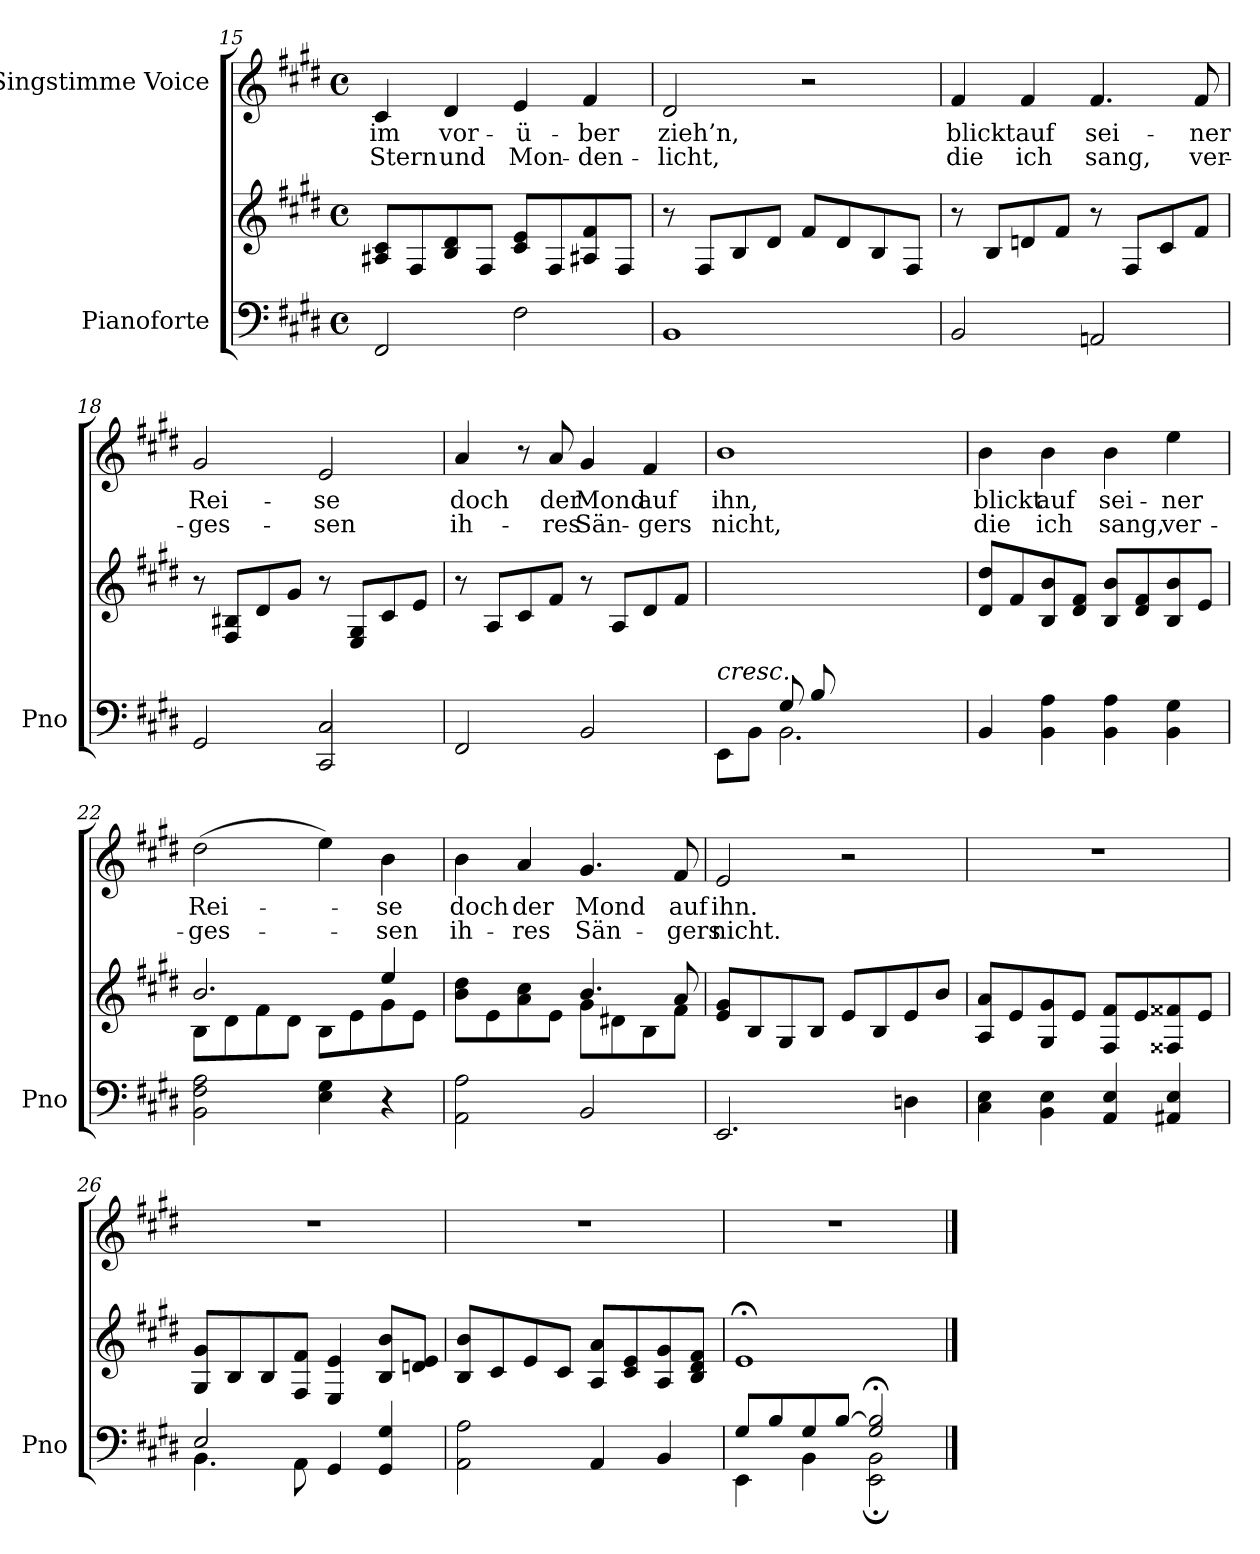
**kern	**kern	**kern	**text	**text
*part2	*part2	*part1	*part1	*part1
*staff3	*staff2	*staff1	*staff1	*staff1
*I"Pianoforte	*	*I"Singstimme Voice	*	*
*I'Pno	*	*	*	*
*clefF4	*clefG2	*clefG2	*	*
*k[f#c#g#d#]	*k[f#c#g#d#]	*k[f#c#g#d#]	*	*
*M4/4	*M4/4	*M4/4	*	*
*met(c)	*met(c)	*met(c)	*	*
=15	=15	=15	=15	=15
2FF#/	8A#X/ 8c#/L	4c#/	im	Stern
.	8F#/	.	.	.
.	8B/ 8d#/	4d#/	vor-	und
.	8F#/J	.	.	.
2F#\	8c#/ 8e/L	4e/	-ü-	Mon-
.	8F#/	.	.	.
.	8A#X/ 8f#/	4f#/	-ber	-den-
.	8F#/J	.	.	.
=16	=16	=16	=16	=16
1BB	8r	2d#/	zieh’n,	-licht,
.	8F#/L	.	.	.
.	8B/	.	.	.
.	8d#/J	.	.	.
.	8f#/L	2r	.	.
.	8d#/	.	.	.
.	8B/	.	.	.
.	8F#/J	.	.	.
=17	=17	=17	=17	=17
2BB/	8r	4f#/	blickt	die
.	8B/L	.	.	.
.	8dn/	4f#/	auf	ich
.	8f#/J	.	.	.
2AAn/	8r	4.f#/	sei-	sang,
.	8F#/L	.	.	.
.	8c#/	.	.	.
.	8f#/J	8f#/	-ner	ver-
=18	=18	=18	=18	=18
2GG#/	8r	2g#/	Rei-	-ges-
.	8F#/ 8B#X/L	.	.	.
.	8d#/	.	.	.
.	8g#/J	.	.	.
2CC#/ 2C#/	8r	2e/	-se	-sen
.	8E/ 8G#/L	.	.	.
.	8c#/	.	.	.
.	8e/J	.	.	.
=19	=19	=19	=19	=19
2FF#/	8r	4a/	doch	ih-
.	8A/L	.	.	.
.	8c#/	8r	.	.
.	8f#/J	8a/	der	-res
2BB/	8r	4g#/	Mond	Sän-
.	8A/L	.	.	.
.	8d#/	4f#/	auf	-gers
.	8f#/J	.	.	.
=20	=20	=20	=20	=20
*^	*	*	*	*
!	!	!LO:TX:b:i:t=cresc.	!	!	!
8EE\L	4ryy	2ryy	1b	ihn,	nicht,
8BB\J	.	.	.	.	.
8G#/L	2.BB\	.	.	.	.
8B/	.	.	.	.	.
2ryy	.	8e\	.	.	.
.	.	8g#\	.	.	.
.	.	8b\	.	.	.
.	.	8ee\J	.	.	.
*v	*v	*	*	*	*
=21	=21	=21	=21	=21
4BB/	8d#/ 8dd#/L	4b\	blickt	die
.	8f#/	.	.	.
4BB\ 4A\	8B/ 8b/	4b\	auf	ich
.	8d#/ 8f#/J	.	.	.
4BB\ 4A\	8B/ 8b/L	4b\	sei-	sang,
.	8d#/ 8f#/	.	.	.
4BB\ 4G#\	8B/ 8b/	4ee\	-ner	ver-
.	8e/J	.	.	.
=22	=22	=22	=22	=22
*	*^	*	*	*
2BB\ 2F#\ 2A\	2.b/	8B\L	(2dd#\	Rei-	-ges-
.	.	8d#\	.	.	.
.	.	8f#\	.	.	.
.	.	8d#\J	.	.	.
4E\ 4G#\	.	8B\L	4ee\)	.	.
.	.	8e\	.	.	.
4r	4ee/	8g#\	4b\	-se	-sen
.	.	8e\J	.	.	.
=23	=23	=23	=23	=23	=23
2AA\ 2A\	8b\ 8dd#\L	2ryy	4b\	doch	ih-
.	8e\	.	.	.	.
.	8a\ 8cc#\	.	4a/	der	-res
.	8e\J	.	.	.	.
2BB/	4.b/	8g#\L	4.g#/	Mond	Sän-
.	.	8d#X\	.	.	.
.	.	8B\	.	.	.
.	8a/	8f#\J	8f#/	auf	-gers
*	*v	*v	*	*	*
=24	=24	=24	=24	=24
2.EE/	8e/ 8g#/L	2e/	ihn.	nicht.
.	8B/	.	.	.
.	8G#/	.	.	.
.	8B/J	.	.	.
.	8e/L	2r	.	.
.	8B/	.	.	.
4Dn\	8e/	.	.	.
.	8b/J	.	.	.
=25	=25	=25	=25	=25
4C#\ 4E\	8A/ 8a/L	1r	.	.
.	8e/	.	.	.
4BB\ 4E\	8G#/ 8g#/	.	.	.
.	8e/J	.	.	.
4AA/ 4E/	8F#/ 8f#/L	.	.	.
.	8e/	.	.	.
4AA#X/ 4E/	8F##X/ 8f##X/	.	.	.
.	8e/J	.	.	.
=26	=26	=26	=26	=26
*^	*	*	*	*
2E/	4.BB\	8G#/ 8g#/L	1r	.	.
.	.	8B/	.	.	.
.	.	8B/	.	.	.
.	8AA\	8F#/ 8f#/J	.	.	.
4GG#/	2ryy	4E/ 4e/	.	.	.
4GG#/ 4G#/	.	8B/ 8b/L	.	.	.
.	.	8dn/ 8e/J	.	.	.
*v	*v	*	*	*	*
=27	=27	=27	=27	=27
2AA\ 2A\	8B/ 8b/L	1r	.	.
.	8c#/	.	.	.
.	8e/	.	.	.
.	8c#/J	.	.	.
4AA/	8A/ 8a/L	.	.	.
.	8c#/ 8e/	.	.	.
4BB/	8A/ 8g#/	.	.	.
.	8B/ 8d#/ 8f#/J	.	.	.
=28	=28	=28	=28	=28
*^	*	*	*	*
8G#/L	4EE\	1e;<	1r	.	.
8B/	.	.	.	.	.
8G#/	4BB\	.	.	.	.
[8B/J	.	.	.	.	.
2G#/;< 2B/];<	2EE\; 2BB\;	.	.	.	.
*v	*v	*	*	*	*
==	==	==	==	==
*-	*-	*-	*-	*-
